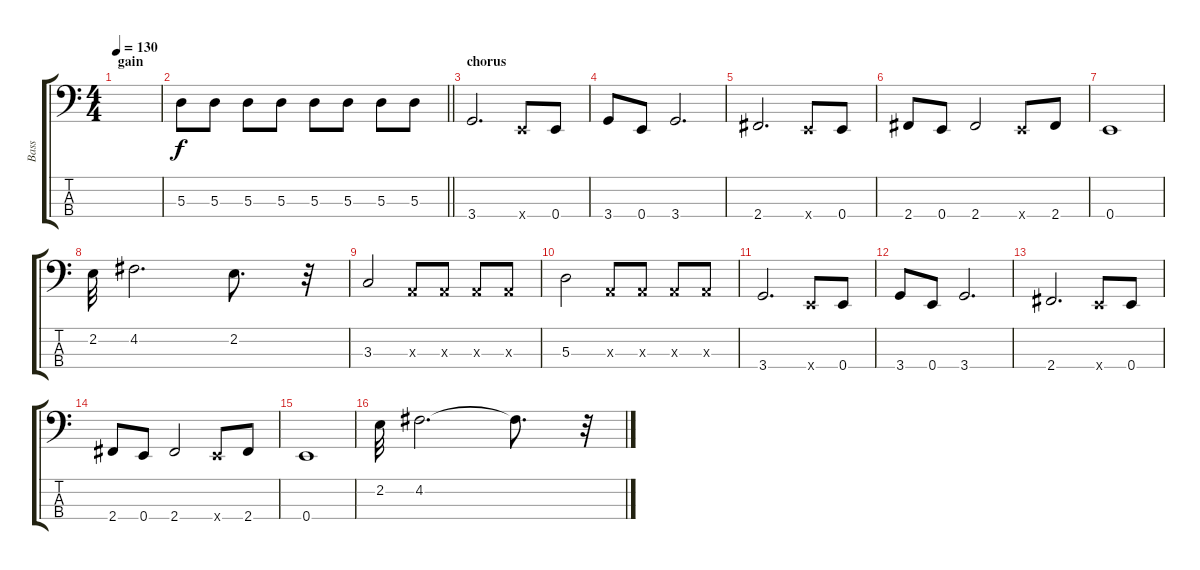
\track ("Bass" "Bass") {instrument electricbassfinger}
\staff {score tabs}
\tuning (G2 D2 A1 E1) {hide}
\ts (4 4)
\section ("" "gain")
\tempo 130
\clef f4
\ks c
|
\barLineRight lightlight
5.3.8 5.3.8 5.3.8 5.3.8 5.3.8 5.3.8 5.3.8 5.3.8 |
\section ("" "chorus")
3.4.2{d} 0.4{x}.8 0.4.8 |
3.4.8 0.4.8 3.4.2{d} |
2.4.2{d} 0.4{x}.8 0.4.8 |
2.4.8 0.4.8 2.4.2 0.4{x}.8 2.4.8 |
0.4.1 |
2.2.32 4.2.2{d} 2.2.8{d} r.32 |
3.3.2 0.3{x}.8 0.3{x}.8 0.3{x}.8 0.3{x}.8 |
5.3.2 0.3{x}.8 0.3{x}.8 0.3{x}.8 0.3{x}.8 |
3.4.2{d} 0.4{x}.8 0.4.8 |
3.4.8 0.4.8 3.4.2{d} |
2.4.2{d} 0.4{x}.8 0.4.8 |
2.4.8 0.4.8 2.4.2 0.4{x}.8 2.4.8 |
0.4.1 |
2.2.32 4.2.2{d} 4.2{t}.8{d} r.32
